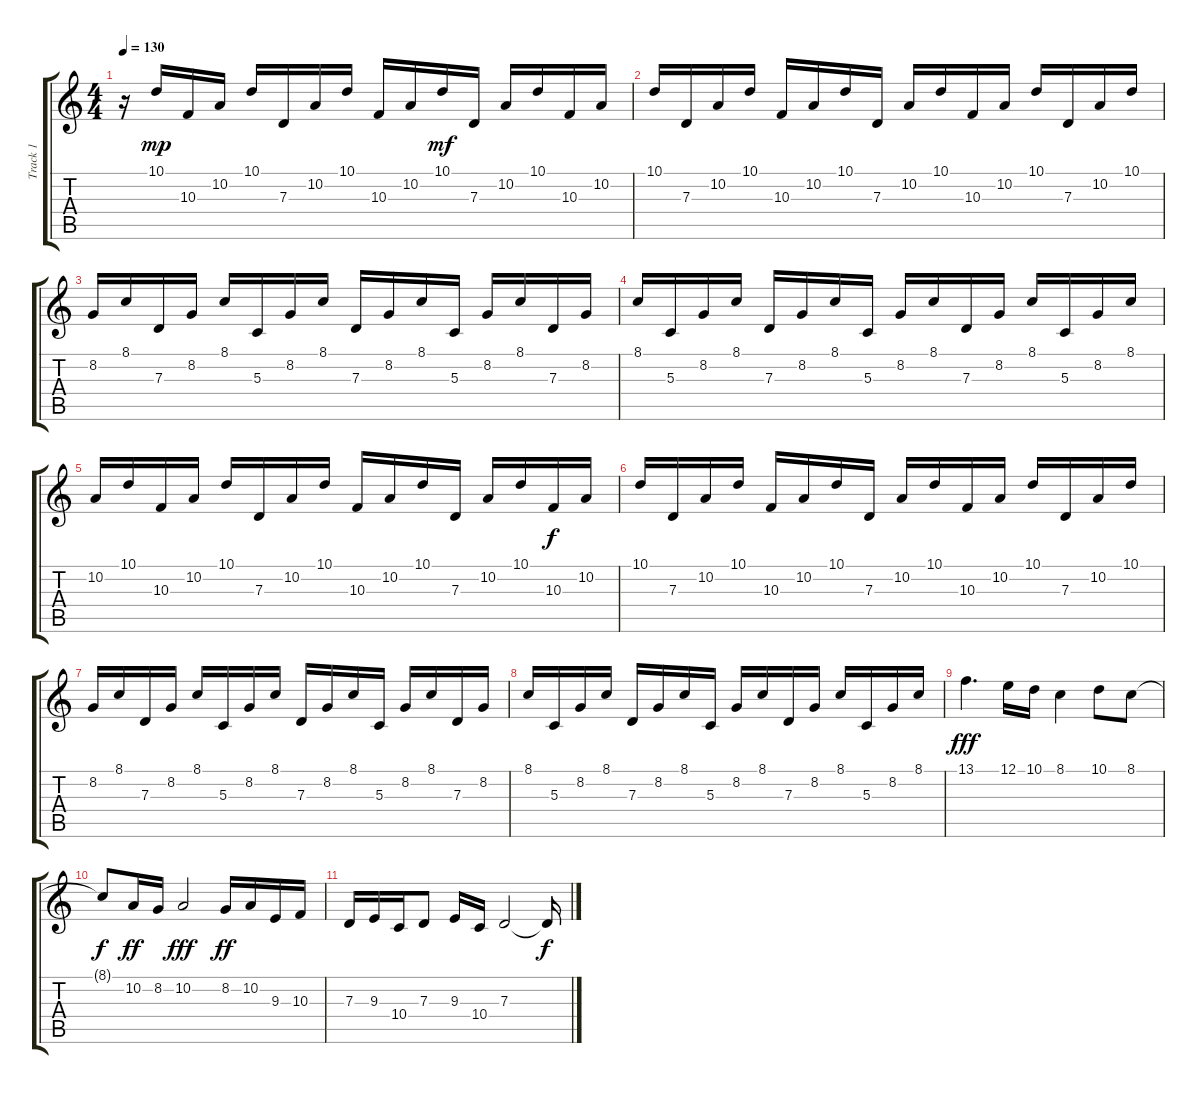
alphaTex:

\track ("Track 1" "Track 1") {instrument lead2sawtooth}
\staff {score tabs}
\tuning (E4 B3 G3 D3 A2 E2) {hide}
\ts (4 4)
\tempo 130
\clef g2
\ks c
r.16{dy mf instrument lead2sawtooth} 10.1.16{dy mp} 10.3.16 10.2.16 10.1.16 7.3.16 10.2.16 10.1.16 10.3.16 10.2.16 10.1.16{dy mf} 7.3.16 10.2.16 10.1.16 10.3.16 10.2.16 |
10.1.16 7.3.16 10.2.16 10.1.16 10.3.16 10.2.16 10.1.16 7.3.16 10.2.16 10.1.16 10.3.16 10.2.16 10.1.16 7.3.16 10.2.16 10.1.16 |
8.2.16 8.1.16 7.3.16 8.2.16 8.1.16 5.3.16 8.2.16 8.1.16 7.3.16 8.2.16 8.1.16 5.3.16 8.2.16 8.1.16 7.3.16 8.2.16 |
8.1.16 5.3.16 8.2.16 8.1.16 7.3.16 8.2.16 8.1.16 5.3.16 8.2.16 8.1.16 7.3.16 8.2.16 8.1.16 5.3.16 8.2.16 8.1.16 |
10.2.16 10.1.16 10.3.16 10.2.16 10.1.16 7.3.16 10.2.16 10.1.16 10.3.16 10.2.16 10.1.16 7.3.16 10.2.16 10.1.16 10.3.16{dy f} 10.2.16 |
10.1.16 7.3.16 10.2.16 10.1.16 10.3.16 10.2.16 10.1.16 7.3.16 10.2.16 10.1.16 10.3.16 10.2.16 10.1.16 7.3.16 10.2.16 10.1.16 |
8.2.16 8.1.16 7.3.16 8.2.16 8.1.16 5.3.16 8.2.16 8.1.16 7.3.16 8.2.16 8.1.16 5.3.16 8.2.16 8.1.16 7.3.16 8.2.16 |
8.1.16 5.3.16 8.2.16 8.1.16 7.3.16 8.2.16 8.1.16 5.3.16 8.2.16 8.1.16 7.3.16 8.2.16 8.1.16 5.3.16 8.2.16 8.1.16 |
13.1.4{d dy fff} 12.1.16 10.1.16 8.1.4 10.1.8 8.1.8 |
8.1{t}.8{dy f} 10.2.16{dy ff} 8.2.16 10.2.2{dy fff} 8.2.16{dy ff} 10.2.16 9.3.16 10.3.16 |
7.3.16 9.3.16 10.4.16 7.3.8 9.3.16 10.4.16 7.3.2 7.3{t}.16{dy f}
